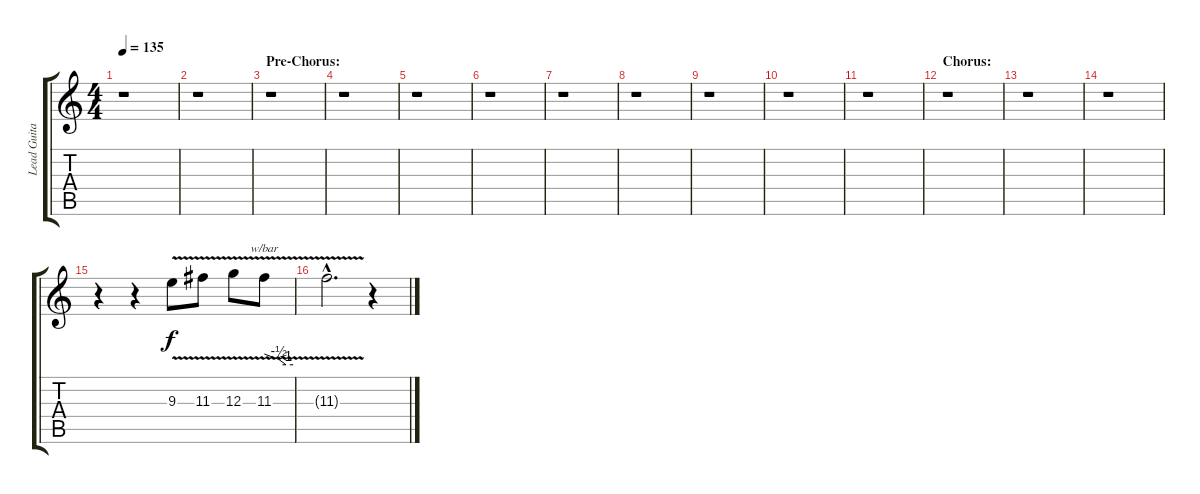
\track ("Lead Guitar 1" "Lead Guita") {instrument distortionguitar}
\staff {score tabs}
\tuning (E4 B3 G3 D3 A2 E2) {hide}
\ts (4 4)
\tempo 135
\clef g2
\ks c
r.1{dy f} |
r.1 |
\section ("" "Pre-Chorus:")
r.1 |
r.1 |
r.1 |
r.1 |
r.1 |
r.1 |
r.1 |
r.1 |
r.1 |
\section ("" "Chorus:")
r.1 |
r.1 |
r.1 |
r.4 r.4 9.3{v}.8 11.3{v}.8 12.3{v}.8 11.3{v}.8{tbe (custom default 0 0 30 -2 45 -4 60 -4)} |
11.3{hac t}.2{d} r.4
